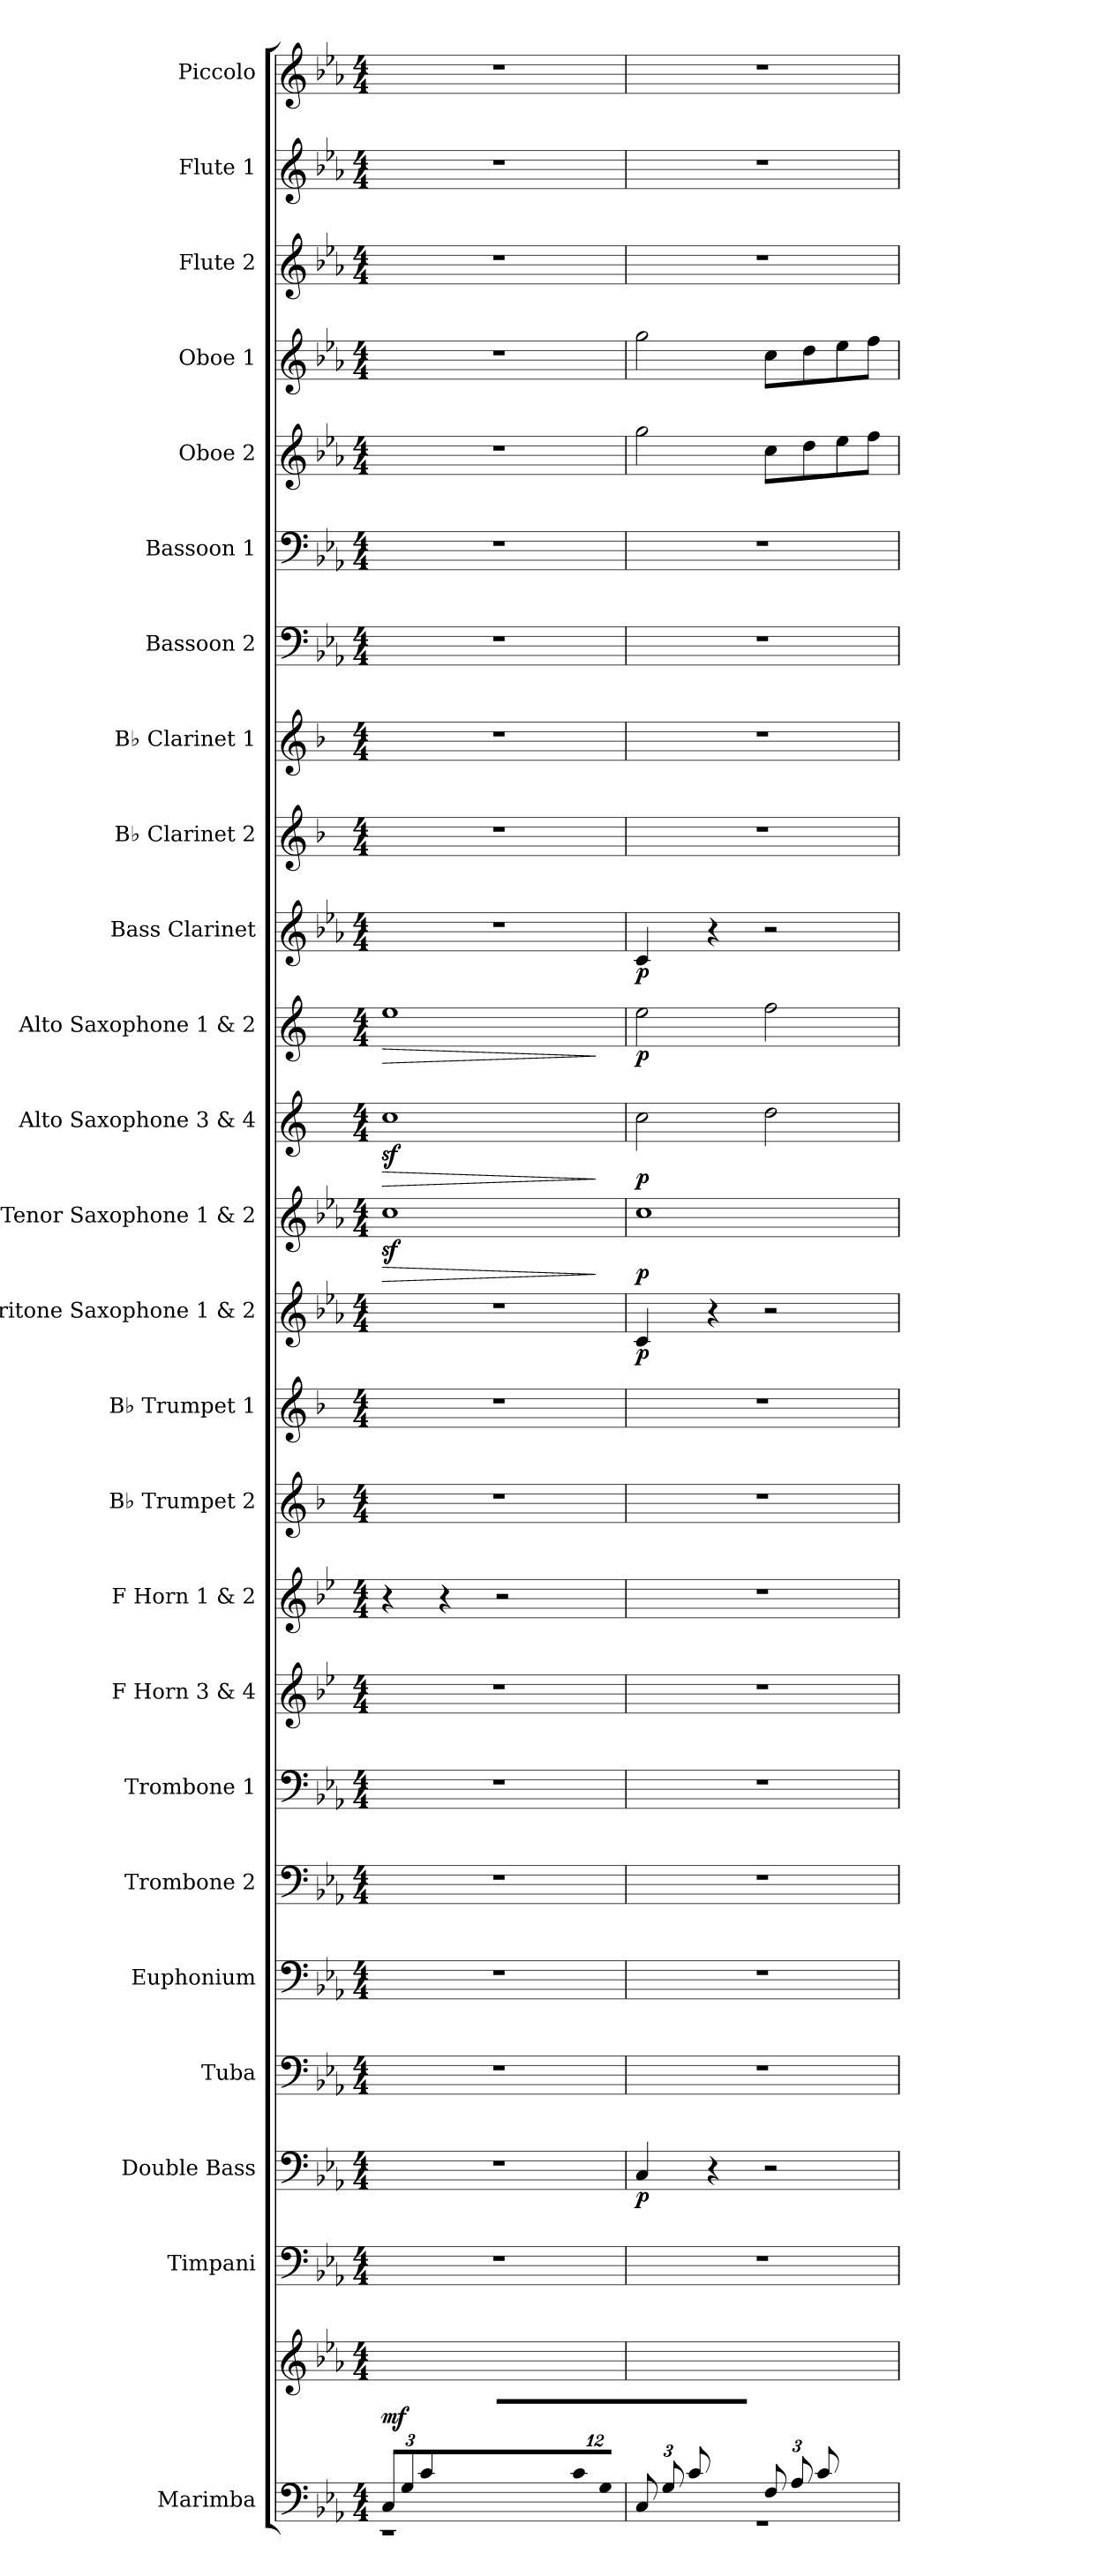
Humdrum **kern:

**kern	**kern	**dynam	**kern	**kern	**dynam	**kern	**kern	**kern	**kern	**kern	**kern	**kern	**kern	**kern	**dynam	**kern	**dynam	**kern	**dynam	**kern	**dynam	**kern	**dynam	**kern	**kern	**kern	**kern	**kern	**kern	**kern	**kern	**kern
*part25	*part25	*part25	*part24	*part23	*part23	*part22	*part21	*part20	*part19	*part18	*part17	*part16	*part15	*part14	*part14	*part13	*part13	*part12	*part12	*part11	*part11	*part10	*part10	*part9	*part8	*part7	*part6	*part5	*part4	*part3	*part2	*part1
*staff26	*staff25	*staff25/26	*staff24	*staff23	*staff23	*staff22	*staff21	*staff20	*staff19	*staff18	*staff17	*staff16	*staff15	*staff14	*staff14	*staff13	*staff13	*staff12	*staff12	*staff11	*staff11	*staff10	*staff10	*staff9	*staff8	*staff7	*staff6	*staff5	*staff4	*staff3	*staff2	*staff1
*I"Marimba	*	*	*I"Timpani	*I"Double Bass	*	*I"Tuba	*I"Euphonium	*I"Trombone 2	*I"Trombone 1	*I"F Horn 3 &amp; 4	*I"F Horn 1 &amp; 2	*I"B♭ Trumpet 2	*I"B♭ Trumpet 1	*I"Baritone Saxophone 1 &amp; 2	*	*I"Tenor Saxophone 1 &amp; 2	*	*I"Alto Saxophone 3 &amp; 4	*	*I"Alto Saxophone 1 &amp; 2	*	*I"Bass Clarinet	*	*I"B♭ Clarinet 2	*I"B♭ Clarinet 1	*I"Bassoon 2	*I"Bassoon 1	*I"Oboe 2	*I"Oboe 1	*I"Flute 2	*I"Flute 1	*I"Piccolo
*I'Mrm.	*	*	*I'Timp.	*I'Db.	*	*I'Tba.	*I'Euph.	*I'Tbn. 2	*I'Tbn. 1	*I'F Hn. 3 4	*I'F Hn. 1 2	*I'B♭ Tpt. 2	*I'B♭ Tpt. 1	*I'Bar. Sax. 1 2	*	*I'T. Sax. 1 2	*	*I'A. Sax. 3 4	*	*I'A. Sax. 1 2	*	*I'B. Cl.	*	*I'B♭ Cl. 2	*I'B♭ Cl. 1	*I'Bsn. 2	*I'Bsn. 1	*I'Ob. 2	*I'Ob. 1	*I'Fl. 2	*I'Fl. 1	*I'Picc.
*clefF4	*clefG2	*	*clefF4	*clefF4	*	*clefF4	*clefF4	*clefF4	*clefF4	*clefG2	*clefG2	*clefG2	*clefG2	*clefG2	*	*clefG2	*	*clefG2	*	*clefG2	*	*clefG2	*	*clefG2	*clefG2	*clefF4	*clefF4	*clefG2	*clefG2	*clefG2	*clefG2	*clefG2
*	*	*	*	*ITrd7c12	*	*	*	*	*	*ITrd4c7	*ITrd4c7	*ITrd1c2	*ITrd1c2	*ITrd12c21	*	*ITrd8c14	*	*ITrd5c9	*	*ITrd5c9	*	*ITrd8c14	*	*ITrd1c2	*ITrd1c2	*	*	*	*	*	*	*ITrd-7c-12
*k[b-e-a-]	*k[b-e-a-]	*	*k[b-e-a-]	*k[b-e-a-]	*	*k[b-e-a-]	*k[b-e-a-]	*k[b-e-a-]	*k[b-e-a-]	*k[b-e-a-]	*k[b-e-a-]	*k[b-e-a-]	*k[b-e-a-]	*k[b-e-a-]	*	*k[b-e-a-]	*	*k[b-e-a-]	*	*k[b-e-a-]	*	*k[b-e-a-]	*	*k[b-e-a-]	*k[b-e-a-]	*k[b-e-a-]	*k[b-e-a-]	*k[b-e-a-]	*k[b-e-a-]	*k[b-e-a-]	*k[b-e-a-]	*k[b-e-a-]
*M4/4	*M4/4	*	*M4/4	*M4/4	*	*M4/4	*M4/4	*M4/4	*M4/4	*M4/4	*M4/4	*M4/4	*M4/4	*M4/4	*	*M4/4	*	*M4/4	*	*M4/4	*	*M4/4	*	*M4/4	*M4/4	*M4/4	*M4/4	*M4/4	*M4/4	*M4/4	*M4/4	*M4/4
*MM70	*MM70	*	*MM70	*MM70	*	*MM70	*MM70	*MM70	*MM70	*MM70	*MM70	*MM70	*MM70	*MM70	*	*MM70	*	*MM70	*	*MM70	*	*MM70	*	*MM70	*MM70	*MM70	*MM70	*MM70	*MM70	*MM70	*MM70	*MM70
*Xbrackettup	*	*	*	*	*	*	*	*	*	*	*	*	*	*	*	*	*	*	*	*	*	*	*	*	*	*	*	*	*	*	*	*
=1	=1	=1	=1	=1	=1	=1	=1	=1	=1	=1	=1	=1	=1	=1	=1	=1	=1	=1	=1	=1	=1	=1	=1	=1	=1	=1	=1	=1	=1	=1	=1	=1
*^	*	*	*	*	*	*	*	*	*	*	*	*	*	*	*	*	*	*	*	*	*	*	*	*	*	*	*	*	*	*	*	*
!	!	!	!LO:DY:b	!	!	!	!	!	!	!	!	!	!	!	!	!	!	!LO:HP:b	!	!LO:HP:b	!	!LO:HP:b	!	!	!	!	!	!	!	!	!	!	!
12C/L	1r	4ryy	mf	1r	1r	.	1r	1r	1r	1r	1r	4r	1r	1r	1r	.	1cz<	>	1e-z<	>	1g	>	1r	.	1r	1r	1r	1r	1r	1r	1r	1r	1r
12G/	.	.	.	.	.	.	.	.	.	.	.	.	.	.	.	.	.	.	.	.	.	.	.	.	.	.	.	.	.	.	.	.	.
12c/	.	.	.	.	.	.	.	.	.	.	.	.	.	.	.	.	.	.	.	.	.	.	.	.	.	.	.	.	.	.	.	.	.
12%7ryy	.	12e-\	.	.	.	.	.	.	.	.	.	4r	.	.	.	.	.	.	.	.	.	.	.	.	.	.	.	.	.	.	.	.	.
.	.	12g\	.	.	.	.	.	.	.	.	.	.	.	.	.	.	.	.	.	.	.	.	.	.	.	.	.	.	.	.	.	.	.
.	.	12cc\J	.	.	.	.	.	.	.	.	.	.	.	.	.	.	.	.	.	.	.	.	.	.	.	.	.	.	.	.	.	.	.
*	*	*Xbrackettup	*	*	*	*	*	*	*	*	*	*	*	*	*	*	*	*	*	*	*	*	*	*	*	*	*	*	*	*	*	*	*
.	.	12ee-\L	.	.	.	.	.	.	.	.	.	2r	.	.	.	.	.	.	.	.	.	.	.	.	.	.	.	.	.	.	.	.	.
.	.	12cc\	.	.	.	.	.	.	.	.	.	.	.	.	.	.	.	.	.	.	.	.	.	.	.	.	.	.	.	.	.	.	.
.	.	12g\	.	.	.	.	.	.	.	.	.	.	.	.	.	.	.	.	.	.	.	.	.	.	.	.	.	.	.	.	.	.	.
.	.	12e-\	.	.	.	.	.	.	.	.	.	.	.	.	.	.	.	.	.	.	.	.	.	.	.	.	.	.	.	.	.	.	.
12c/	.	6ryy	.	.	.	.	.	.	.	.	.	.	.	.	.	.	.	.	.	.	.	.	.	.	.	.	.	.	.	.	.	.	.
12G/J	.	.	.	.	.	.	.	.	.	.	.	.	.	.	.	.	.	.	.	.	.	.	.	.	.	.	.	.	.	.	.	.	.
*v	*v	*	*	*	*	*	*	*	*	*	*	*	*	*	*	*	*	*	*	*	*	*	*	*	*	*	*	*	*	*	*	*	*
.	.	.	.	.	.	.	.	.	.	.	.	.	.	.	.	.	]	.	]	.	]	.	.	.	.	.	.	.	.	.	.	.
=2	=2	=2	=2	=2	=2	=2	=2	=2	=2	=2	=2	=2	=2	=2	=2	=2	=2	=2	=2	=2	=2	=2	=2	=2	=2	=2	=2	=2	=2	=2	=2	=2
*^	*	*	*	*	*	*	*	*	*	*	*	*	*	*	*	*	*	*	*	*	*	*	*	*	*	*	*	*	*	*	*	*
!	!	!	!	!	!	!LO:DY:b	!	!	!	!	!	!	!	!	!	!LO:DY:b	!	!LO:DY:b	!	!LO:DY:b	!	!LO:DY:b	!	!LO:DY:b	!	!	!	!	!	!	!	!	!
12C/L	1r	4ryy	.	1r	4CC/	p	1r	1r	1r	1r	1r	1r	1r	1r	4C/	p	1c	p	2e-\	p	2g\	p	4C/	p	1r	1r	1r	1r	2gg\	2gg\	1r	1r	1r
12G/	.	.	.	.	.	.	.	.	.	.	.	.	.	.	.	.	.	.	.	.	.	.	.	.	.	.	.	.	.	.	.	.	.
12c/	.	.	.	.	.	.	.	.	.	.	.	.	.	.	.	.	.	.	.	.	.	.	.	.	.	.	.	.	.	.	.	.	.
4ryy	.	12e-\	.	.	4r	.	.	.	.	.	.	.	.	.	4r	.	.	.	.	.	.	.	4r	.	.	.	.	.	.	.	.	.	.
.	.	12g\	.	.	.	.	.	.	.	.	.	.	.	.	.	.	.	.	.	.	.	.	.	.	.	.	.	.	.	.	.	.	.
.	.	12cc\J	.	.	.	.	.	.	.	.	.	.	.	.	.	.	.	.	.	.	.	.	.	.	.	.	.	.	.	.	.	.	.
12F/L	.	4ryy	.	.	2r	.	.	.	.	.	.	.	.	.	2r	.	.	.	2f\	.	2a-\	.	2r	.	.	.	.	.	8cc\L	8cc\L	.	.	.
12A-/	.	.	.	.	.	.	.	.	.	.	.	.	.	.	.	.	.	.	.	.	.	.	.	.	.	.	.	.	.	.	.	.	.
.	.	.	.	.	.	.	.	.	.	.	.	.	.	.	.	.	.	.	.	.	.	.	.	.	.	.	.	.	8dd\	8dd\	.	.	.
12c/	.	.	.	.	.	.	.	.	.	.	.	.	.	.	.	.	.	.	.	.	.	.	.	.	.	.	.	.	.	.	.	.	.
4ryy	.	12f\	.	.	.	.	.	.	.	.	.	.	.	.	.	.	.	.	.	.	.	.	.	.	.	.	.	.	8ee-\	8ee-\	.	.	.
.	.	12a-\	.	.	.	.	.	.	.	.	.	.	.	.	.	.	.	.	.	.	.	.	.	.	.	.	.	.	.	.	.	.	.
.	.	.	.	.	.	.	.	.	.	.	.	.	.	.	.	.	.	.	.	.	.	.	.	.	.	.	.	.	8ff\J	8ff\J	.	.	.
.	.	12cc\J	.	.	.	.	.	.	.	.	.	.	.	.	.	.	.	.	.	.	.	.	.	.	.	.	.	.	.	.	.	.	.
*v	*v	*	*	*	*	*	*	*	*	*	*	*	*	*	*	*	*	*	*	*	*	*	*	*	*	*	*	*	*	*	*	*	*
=	=	=	=	=	=	=	=	=	=	=	=	=	=	=	=	=	=	=	=	=	=	=	=	=	=	=	=	=	=	=	=	=
*-	*-	*-	*-	*-	*-	*-	*-	*-	*-	*-	*-	*-	*-	*-	*-	*-	*-	*-	*-	*-	*-	*-	*-	*-	*-	*-	*-	*-	*-	*-	*-	*-
